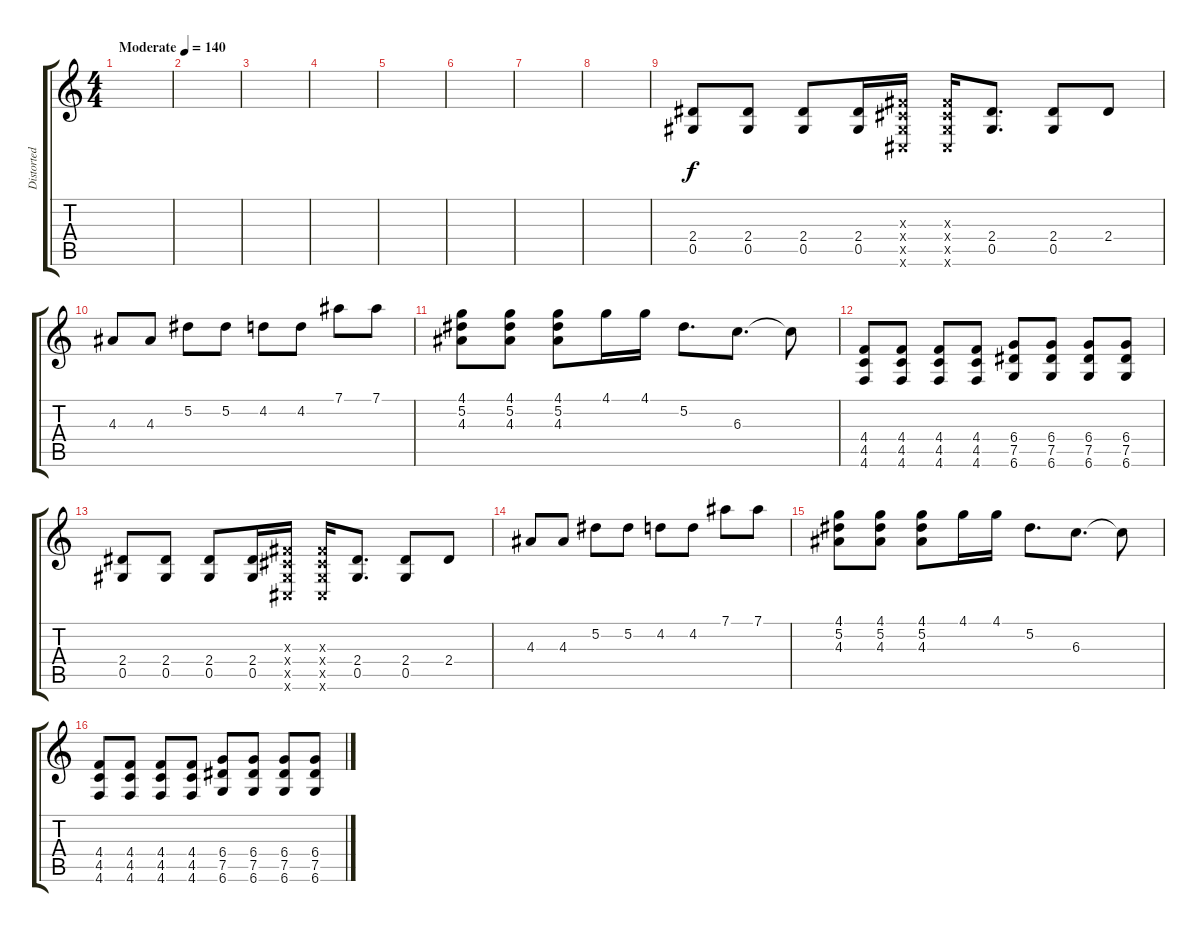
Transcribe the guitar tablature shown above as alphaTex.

\track ("Distorted Rhythm R" "Distorted ") {instrument distortionguitar}
\staff {score tabs}
\tuning (Eb4 Bb3 Gb3 Db3 Ab2 Db2) {hide}
\ts (4 4)
\tempo (140 "Moderate")
\clef g2
\ks c
|
|
|
|
|
|
|
|
(2.4 0.5).8 (2.4 0.5).8 (2.4 0.5).8 (2.4 0.5).16 (0.3{x} 0.4{x} 0.5{x} 0.6{x}).16 (0.3{x} 0.4{x} 0.5{x} 0.6{x}).16 (2.4 0.5).8{d} (2.4 0.5).8 2.4.8 |
4.3.8 4.3.8 5.2.8 5.2.8 4.2.8 4.2.8 7.1.8 7.1.8 |
(4.1 5.2 4.3).8 (4.1 5.2 4.3).8 (4.1 5.2 4.3).8 4.1.16 4.1.16 5.2.8{d} 6.3.8{d} 6.3{t}.8 |
(4.4 4.5 4.6).8 (4.4 4.5 4.6).8 (4.4 4.5 4.6).8 (4.4 4.5 4.6).8 (6.4 7.5 6.6).8 (6.4 7.5 6.6).8 (6.4 7.5 6.6).8 (6.4 7.5 6.6).8 |
(2.4 0.5).8 (2.4 0.5).8 (2.4 0.5).8 (2.4 0.5).16 (0.3{x} 0.4{x} 0.5{x} 0.6{x}).16 (0.3{x} 0.4{x} 0.5{x} 0.6{x}).16 (2.4 0.5).8{d} (2.4 0.5).8 2.4.8 |
4.3.8 4.3.8 5.2.8 5.2.8 4.2.8 4.2.8 7.1.8 7.1.8 |
(4.1 5.2 4.3).8 (4.1 5.2 4.3).8 (4.1 5.2 4.3).8 4.1.16 4.1.16 5.2.8{d} 6.3.8{d} 6.3{t}.8 |
(4.4 4.5 4.6).8 (4.4 4.5 4.6).8 (4.4 4.5 4.6).8 (4.4 4.5 4.6).8 (6.4 7.5 6.6).8 (6.4 7.5 6.6).8 (6.4 7.5 6.6).8 (6.4 7.5 6.6).8
